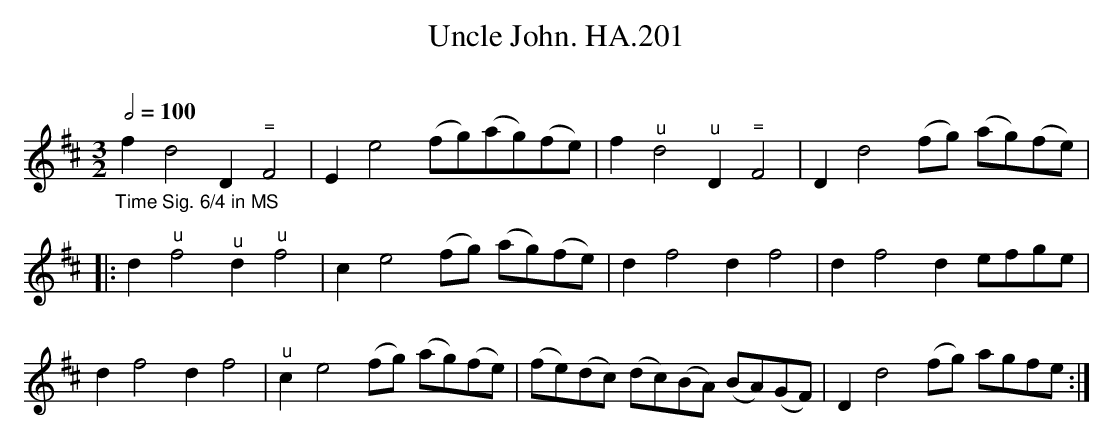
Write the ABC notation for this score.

X:1
T:Uncle John. HA.201
M:3/2
L:1/8
Q:1/2=100
O:
K:D
"_Time Sig. 6/4 in MS"f2d4D2"^="F4|E2e4(fg)(ag)(fe)|\
f2"^u"d4"^u"D2"^="F4|D2d4(fg) (ag)(fe)|
|:d2"^u"f4"^u"d2"^u"f4|c2e4(fg) (ag)(fe)|\
d2f4d2f4|d2f4d2 efge|
d2f4d2f4|"^u"c2e4 (fg) (ag)(fe)|\
(fe)(dc) (dc)(BA) (BA)(GF)|D2d4 (fg) agfe:|
